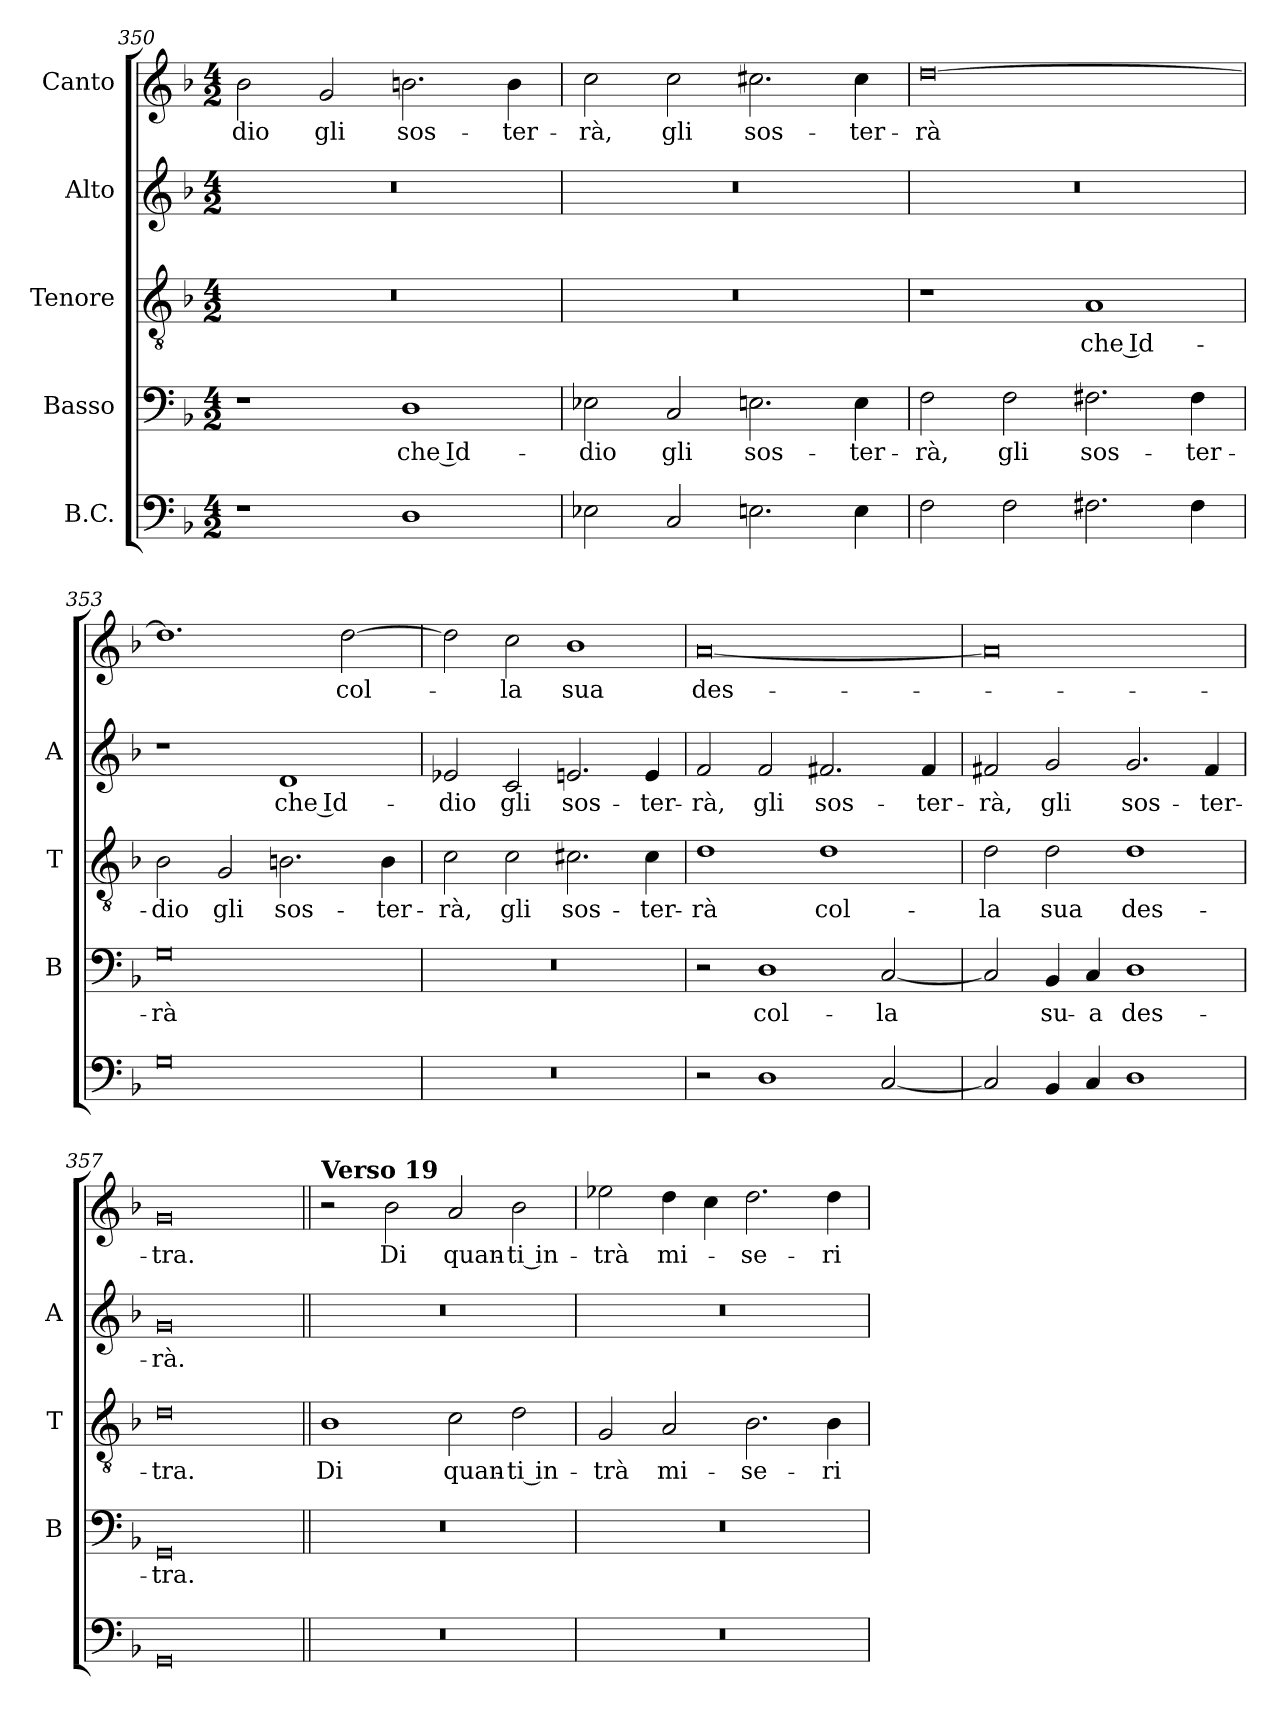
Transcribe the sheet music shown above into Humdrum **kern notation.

**kern	**kern	**text	**kern	**text	**kern	**text	**kern	**text
*part5	*part4	*part4	*part3	*part3	*part2	*part2	*part1	*part1
*staff5	*staff4	*staff4	*staff3	*staff3	*staff2	*staff2	*staff1	*staff1
*I"B.C.	*I"Basso	*	*I"Tenore	*	*I"Alto	*	*I"Canto	*
*	*I'B	*	*I'T	*	*I'A	*	*	*
*clefF4	*clefF4	*	*clefGv2	*	*clefG2	*	*clefG2	*
*k[b-]	*k[b-]	*	*k[b-]	*	*k[b-]	*	*k[b-]	*
*F:	*F:	*	*F:	*	*F:	*	*F:	*
*M4/2	*M4/2	*	*M4/2	*	*M4/2	*	*M4/2	*
=350	=350	=350	=350	=350	=350	=350	=350	=350
!	!	!	!	!	!	!	!	!LO:LY:b
1r	1r	.	0r	.	0r	.	2b-\	-dio
!	!	!	!	!	!	!	!	!LO:LY:b
.	.	.	.	.	.	.	2g/	gli
!	!	!LO:LY:b	!	!	!	!	!	!LO:LY:b
1D	1D	che Id-	.	.	.	.	2.bn\	sos-
!	!	!	!	!	!	!	!	!LO:LY:b
.	.	.	.	.	.	.	4b\	-ter-
=351	=351	=351	=351	=351	=351	=351	=351	=351
!	!	!LO:LY:b	!	!	!	!	!	!LO:LY:b
2E-X\	2E-X\	-dio	0r	.	0r	.	2cc\	-rà,
!	!	!LO:LY:b	!	!	!	!	!	!LO:LY:b
2C/	2C/	gli	.	.	.	.	2cc\	gli
!	!	!LO:LY:b	!	!	!	!	!	!LO:LY:b
2.En\	2.En\	sos-	.	.	.	.	2.cc#X\	sos-
!	!	!LO:LY:b	!	!	!	!	!	!LO:LY:b
4E\	4E\	-ter-	.	.	.	.	4cc#\	-ter-
!!LO:LB:g=z
=352	=352	=352	=352	=352	=352	=352	=352	=352
!	!	!LO:LY:b	!	!	!	!	!	!LO:LY:b
2F\	2F\	-rà,	1r	.	0r	.	[0dd	-rà
!	!	!LO:LY:b	!	!	!	!	!	!
2F\	2F\	gli	.	.	.	.	.	.
!	!	!LO:LY:b	!	!LO:LY:b	!	!	!	!
2.F#X\	2.F#X\	sos-	1A	che Id-	.	.	.	.
!	!	!LO:LY:b	!	!	!	!	!	!
4F#\	4F#\	-ter-	.	.	.	.	.	.
=353	=353	=353	=353	=353	=353	=353	=353	=353
!	!	!LO:LY:b	!	!LO:LY:b	!	!	!	!
0G	0G	-rà	2B-\	-dio	1r	.	1.dd]	.
!	!	!	!	!LO:LY:b	!	!	!	!
.	.	.	2G/	gli	.	.	.	.
!	!	!	!	!LO:LY:b	!	!LO:LY:b	!	!
.	.	.	2.Bn\	sos-	1d	che Id-	.	.
!	!	!	!	!	!	!	!	!LO:LY:b
.	.	.	.	.	.	.	[2dd\	col-
!	!	!	!	!LO:LY:b	!	!	!	!
.	.	.	4B\	-ter-	.	.	.	.
=354	=354	=354	=354	=354	=354	=354	=354	=354
!	!	!	!	!LO:LY:b	!	!LO:LY:b	!	!
0r	0r	.	2c\	-rà,	2e-X/	-dio	2dd\]	.
!	!	!	!	!LO:LY:b	!	!LO:LY:b	!	!LO:LY:b
.	.	.	2c\	gli	2c/	gli	2cc\	-la
!	!	!	!	!LO:LY:b	!	!LO:LY:b	!	!LO:LY:b
.	.	.	2.c#X\	sos-	2.en/	sos-	1b-	sua
!	!	!	!	!LO:LY:b	!	!LO:LY:b	!	!
.	.	.	4c#\	-ter-	4e/	-ter-	.	.
=355	=355	=355	=355	=355	=355	=355	=355	=355
!	!	!	!	!LO:LY:b	!	!LO:LY:b	!	!LO:LY:b
2r	2r	.	1d	-rà	2f/	-rà,	[0a	des-
!	!	!LO:LY:b	!	!	!	!LO:LY:b	!	!
1D	1D	col-	.	.	2f/	gli	.	.
!	!	!	!	!LO:LY:b	!	!LO:LY:b	!	!
.	.	.	1d	col-	2.f#X/	sos-	.	.
!	!	!LO:LY:b	!	!	!	!	!	!
[2C/	[2C/	-la	.	.	.	.	.	.
!	!	!	!	!	!	!LO:LY:b	!	!
.	.	.	.	.	4f#/	-ter-	.	.
=356	=356	=356	=356	=356	=356	=356	=356	=356
!	!	!	!	!LO:LY:b	!	!LO:LY:b	!	!
2C/]	2C/]	.	2d\	-la	2f#X/	-rà,	0a]	.
!	!	!LO:LY:b	!	!LO:LY:b	!	!LO:LY:b	!	!
4BB-/	4BB-/	su-	2d\	sua	2g/	gli	.	.
!	!	!LO:LY:b	!	!	!	!	!	!
4C/	4C/	-a	.	.	.	.	.	.
!	!	!LO:LY:b	!	!LO:LY:b	!	!LO:LY:b	!	!
1D	1D	des-	1d	des-	2.g/	sos-	.	.
!	!	!	!	!	!	!LO:LY:b	!	!
.	.	.	.	.	4f#/	-ter-	.	.
=357	=357	=357	=357	=357	=357	=357	=357	=357
!	!	!LO:LY:b	!	!LO:LY:b	!	!LO:LY:b	!	!LO:LY:b
0GG	0GG	-tra.	0d	-tra.	0g	-rà.	0g	-tra.
!!LO:LB:g=z
=358||	=358||	=358||	=358||	=358||	=358||	=358||	=358||	=358||
!	!	!	!	!	!	!	!LO:TX:a:B:t=Verso 19	!
!	!	!	!	!LO:LY:b	!	!	!	!
0r	0r	.	1B-	Di	0r	.	2r	.
!	!	!	!	!	!	!	!	!LO:LY:b
.	.	.	.	.	.	.	2b-\	Di
!	!	!	!	!LO:LY:b	!	!	!	!LO:LY:b
.	.	.	2c\	quan-	.	.	2a/	quan-
!	!	!	!	!LO:LY:b	!	!	!	!LO:LY:b
.	.	.	2d\	-ti in-	.	.	2b-\	-ti in-
=359	=359	=359	=359	=359	=359	=359	=359	=359
!	!	!	!	!LO:LY:b	!	!	!	!LO:LY:b
0r	0r	.	2G/	-trà	0r	.	2ee-X\	-trà
!	!	!	!	!LO:LY:b	!	!	!	!LO:LY:b
.	.	.	2A/	mi-	.	.	4dd\	mi-
.	.	.	.	.	.	.	4cc\	.
!	!	!	!	!LO:LY:b	!	!	!	!LO:LY:b
.	.	.	2.B-\	-se-	.	.	2.dd\	-se-
!	!	!	!	!LO:LY:b	!	!	!	!LO:LY:b
.	.	.	4B-\	-ri-	.	.	4dd\	-ri-
=	=	=	=	=	=	=	=	=
*-	*-	*-	*-	*-	*-	*-	*-	*-
